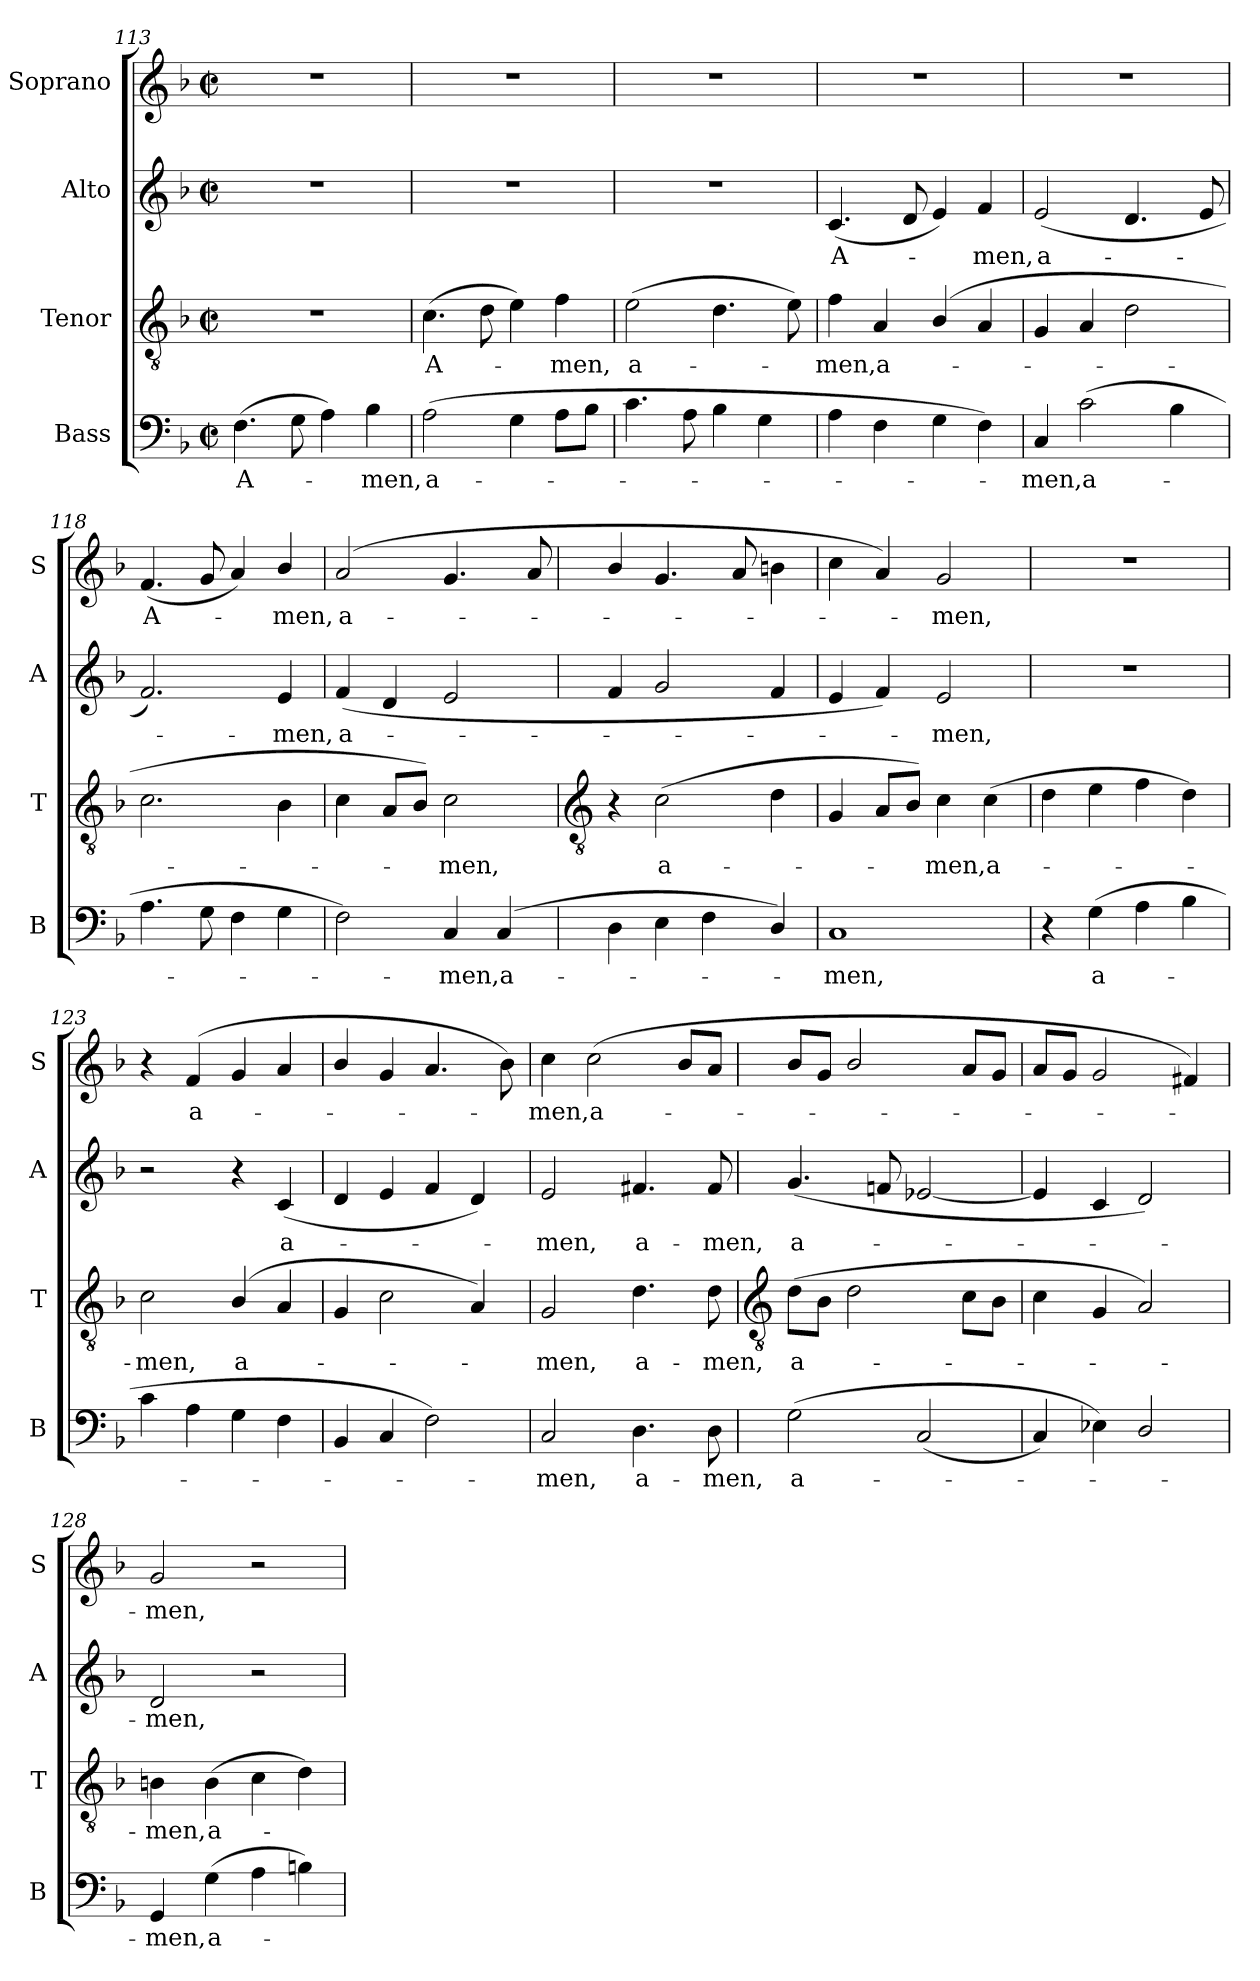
**kern	**text	**kern	**text	**kern	**text	**kern	**text
*part4	*part4	*part3	*part3	*part2	*part2	*part1	*part1
*staff4	*staff4	*staff3	*staff3	*staff2	*staff2	*staff1	*staff1
*I"Bass	*	*I"Tenor	*	*I"Alto	*	*I"Soprano	*
*I'B	*	*I'T	*	*I'A	*	*I'S	*
!!LO:LB:g=z
*clefF4	*	*clefGv2	*	*clefG2	*	*clefG2	*
*k[b-]	*	*k[b-]	*	*k[b-]	*	*k[b-]	*
*F:	*	*F:	*	*F:	*	*F:	*
*M2/2	*	*M2/2	*	*M2/2	*	*M2/2	*
*met(c|)	*	*met(c|)	*	*met(c|)	*	*met(c|)	*
=113	=113	=113	=113	=113	=113	=113	=113
!	!LO:LY:b	!	!	!	!	!	!
(>4.F	A-	1r	.	1r	.	1r	.
8G	.	.	.	.	.	.	.
4A)	.	.	.	.	.	.	.
!	!LO:LY:b	!	!	!	!	!	!
4B-	men,	.	.	.	.	.	.
=114	=114	=114	=114	=114	=114	=114	=114
!	!LO:LY:b	!	!LO:LY:b	!	!	!	!
(>2A	a-	(>4.c	A-	1r	.	1r	.
.	.	8d	.	.	.	.	.
4G	.	4e)	.	.	.	.	.
!	!	!	!LO:LY:b	!	!	!	!
8AL	.	4f	men,	.	.	.	.
8B-J	.	.	.	.	.	.	.
=115	=115	=115	=115	=115	=115	=115	=115
!	!	!	!LO:LY:b	!	!	!	!
4.c	.	(>2e	a-	1r	.	1r	.
8A	.	.	.	.	.	.	.
4B-	.	4.d	.	.	.	.	.
4G	.	.	.	.	.	.	.
.	.	8e)	.	.	.	.	.
=116	=116	=116	=116	=116	=116	=116	=116
!	!	!	!LO:LY:b	!	!LO:LY:b	!	!
4A	.	4f	men,	(<4.c	A-	1r	.
!	!	!	!LO:LY:b	!	!	!	!
4F	.	4A	a-	.	.	.	.
.	.	.	.	8d	.	.	.
4G	.	(<4B-/	.	4e)	.	.	.
!	!	!	!	!	!LO:LY:b	!	!
4F)	.	4A	.	4f	men,	.	.
=117	=117	=117	=117	=117	=117	=117	=117
!	!LO:LY:b	!	!	!	!LO:LY:b	!	!
4C	men,	4G	.	(<2e	a-	1r	.
!	!LO:LY:b	!	!	!	!	!	!
(>2c	a-	4A	.	.	.	.	.
.	.	2d	.	4.d	.	.	.
4B-	.	.	.	.	.	.	.
.	.	.	.	8e	.	.	.
=118	=118	=118	=118	=118	=118	=118	=118
!	!	!	!	!	!	!	!LO:LY:b
4.A	.	2.c	.	2.f)	.	(<4.f	A-
8G	.	.	.	.	.	8g	.
4F	.	.	.	.	.	4a)	.
!	!	!	!	!	!LO:LY:b	!	!LO:LY:b
4G	.	4B-	.	4e	men,	4b-/	men,
=119	=119	=119	=119	=119	=119	=119	=119
!	!	!	!	!	!LO:LY:b	!	!LO:LY:b
2F)	.	4c	.	(<4f	a-	(>2a	a-
.	.	8AL	.	4d	.	.	.
.	.	8B-J)	.	.	.	.	.
!	!LO:LY:b	!	!LO:LY:b	!	!	!	!
4C	men,	2c	men,	2e	.	4.g	.
!	!LO:LY:b	!	!	!	!	!	!
(>4C	a-	.	.	.	.	.	.
.	.	.	.	.	.	8a	.
!!LO:LB:g=z
=120	=120	=120	=120	=120	=120	=120	=120
*	*	*clefGv2	*	*	*	*	*
4D	.	4r	.	4f	.	4b-/	.
!	!	!	!LO:LY:b	!	!	!	!
4E	.	(<2c	a-	2g	.	4.g	.
4F	.	.	.	.	.	.	.
.	.	.	.	.	.	8a	.
4D/)	.	4d	.	4f	.	4bn	.
=121	=121	=121	=121	=121	=121	=121	=121
!	!LO:LY:b	!	!	!	!	!	!
1C	men,	4G	.	4e	.	4cc	.
.	.	8AL	.	4f)	.	4a)	.
.	.	8B-J)	.	.	.	.	.
!	!	!	!LO:LY:b	!	!LO:LY:b	!	!LO:LY:b
.	.	4c	men,	2e	men,	2g	men,
!	!	!	!LO:LY:b	!	!	!	!
.	.	(>4c	a-	.	.	.	.
=122	=122	=122	=122	=122	=122	=122	=122
4r	.	4d	.	1r	.	1r	.
!	!LO:LY:b	!	!	!	!	!	!
(>4G	a-	4e	.	.	.	.	.
4A	.	4f	.	.	.	.	.
4B-	.	4d)	.	.	.	.	.
=123	=123	=123	=123	=123	=123	=123	=123
!	!	!	!LO:LY:b	!	!	!	!
4c	.	2c	men,	2r	.	4r	.
!	!	!	!	!	!	!	!LO:LY:b
4A	.	.	.	.	.	(<4f	a-
!	!	!	!LO:LY:b	!	!	!	!
4G	.	(<4B-/	a-	4r	.	4g	.
!	!	!	!	!	!LO:LY:b	!	!
4F	.	4A	.	(<4c	a-	4a	.
=124	=124	=124	=124	=124	=124	=124	=124
4BB-	.	4G	.	4d	.	4b-/	.
4C	.	2c	.	4e	.	4g	.
2F)	.	.	.	4f	.	4.a	.
.	.	4A)	.	4d)	.	.	.
.	.	.	.	.	.	8b-)	.
=125	=125	=125	=125	=125	=125	=125	=125
!	!LO:LY:b	!	!LO:LY:b	!	!LO:LY:b	!	!LO:LY:b
2C	men,	2G	men,	2e	men,	4cc	men,
!	!	!	!	!	!	!	!LO:LY:b
.	.	.	.	.	.	(<2cc	a-
!	!LO:LY:b	!	!LO:LY:b	!	!LO:LY:b	!	!
4.D	a-	4.d	a-	4.f#X	a-	.	.
.	.	.	.	.	.	8b-L	.
!	!LO:LY:b	!	!LO:LY:b	!	!LO:LY:b	!	!
8D	-men,	8d	-men,	8f#	-men,	8aJ	.
!!LO:LB:g=z
=126	=126	=126	=126	=126	=126	=126	=126
*	*	*clefGv2	*	*	*	*	*
!	!LO:LY:b	!	!LO:LY:b	!	!LO:LY:b	!	!
(>2G	a-	(>8dL	a-	(<4.g	a-	8b-L	.
.	.	8B-J	.	.	.	8gJ	.
.	.	2d	.	.	.	2b-/	.
.	.	.	.	8fn	.	.	.
(<2C	.	.	.	[2e-X	.	.	.
.	.	8cL	.	.	.	8aL	.
.	.	8B-J	.	.	.	8gJ	.
=127	=127	=127	=127	=127	=127	=127	=127
4C)	.	4c	.	4e-]	.	8aL	.
.	.	.	.	.	.	8gJ	.
4E-X)	.	4G	.	4c	.	2g	.
2D/	.	2A)	.	2d)	.	.	.
.	.	.	.	.	.	4f#X)	.
=128	=128	=128	=128	=128	=128	=128	=128
!	!LO:LY:b	!	!LO:LY:b	!	!LO:LY:b	!	!LO:LY:b
4GG	men,	4Bn	men,	2d	men,	2g	men,
!	!LO:LY:b	!	!LO:LY:b	!	!	!	!
(>4G	a-	(>4B	a-	.	.	.	.
4A	.	4c	.	2r	.	2r	.
4Bn)	.	4d)	.	.	.	.	.
=	=	=	=	=	=	=	=
*-	*-	*-	*-	*-	*-	*-	*-
